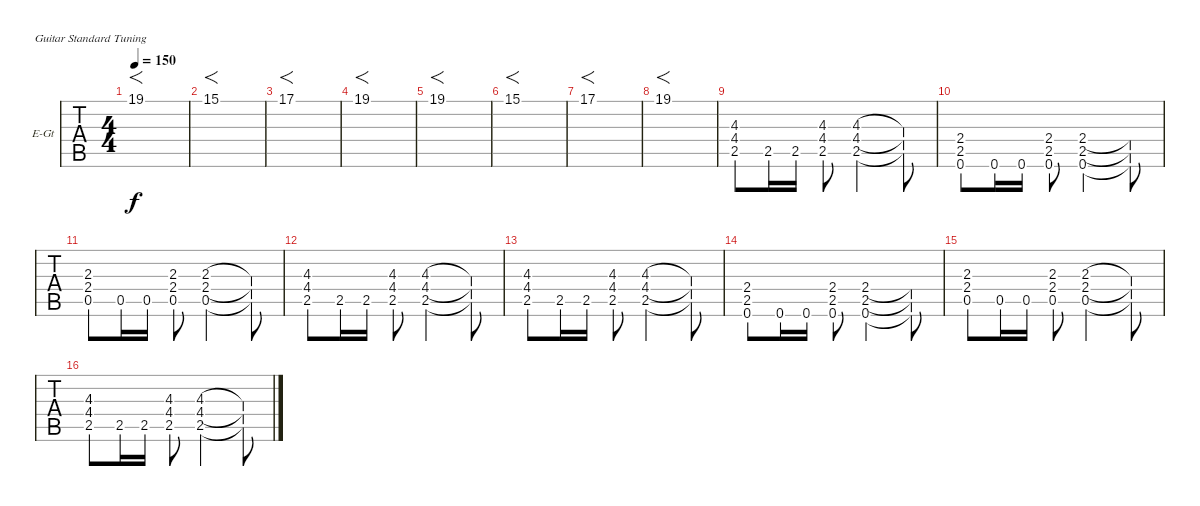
\defaultSystemsLayout 4
\bracketExtendMode groupsimilarinstruments
\firstSystemTrackNameOrientation horizontal
\otherSystemsTrackNameOrientation horizontal
\track ("Electric Guitar" "E-Gt") {instrument distortionguitar}
\staff {tabs}
\tuning (E4 B3 G3 D3 A2 E2)
\ts (4 4)
\tempo 150
\clef g2
\scale
0.333333
\ks c
19.1.1{f dy f} |
\scale
0.333333 15.1.1{f} |
\scale
0.333333 17.1.1{f} |
\scale
0.333333 19.1.1{f} |
\scale
0.333333 19.1.1{f} |
\scale
0.333333 15.1.1{f} |
\scale
0.333333 17.1.1{f} |
\scale
0.333333 19.1.1{f} |
\scale
0.333333 (4.3 4.4 2.5).8 2.5.16 2.5.16 (4.3 4.4 2.5).8 (4.3 4.4 2.5).2 (4.3{t} 4.4{t} 2.5{t}).8 |
\scale
0.333333 (2.4 2.5 0.6).8 0.6.16 0.6.16 (2.4 2.5 0.6).8 (2.4 2.5 0.6).2 (2.4{t} 2.5{t} 0.6{t}).8 |
\scale
0.333333 (2.3 2.4 0.5).8 0.5.16 0.5.16 (2.3 2.4 0.5).8 (2.3 2.4 0.5).2 (2.3{t} 2.4{t} 0.5{t}).8 |
\scale
0.333333 (4.3 4.4 2.5).8 2.5.16 2.5.16 (4.3 4.4 2.5).8 (4.3 4.4 2.5).2 (4.3{t} 4.4{t} 2.5{t}).8 |
\scale
0.333333 (4.3 4.4 2.5).8 2.5.16 2.5.16 (4.3 4.4 2.5).8 (4.3 4.4 2.5).2 (4.3{t} 4.4{t} 2.5{t}).8 |
\scale
0.333333 (2.4 2.5 0.6).8 0.6.16 0.6.16 (2.4 2.5 0.6).8 (2.4 2.5 0.6).2 (2.4{t} 2.5{t} 0.6{t}).8 |
(2.3 2.4 0.5).8 0.5.16 0.5.16 (2.3 2.4 0.5).8 (2.3 2.4 0.5).2 (2.3{t} 2.4{t} 0.5{t}).8 |
(4.3 4.4 2.5).8 2.5.16 2.5.16 (4.3 4.4 2.5).8 (4.3 4.4 2.5).2 (4.3{t} 4.4{t} 2.5{t}).8
